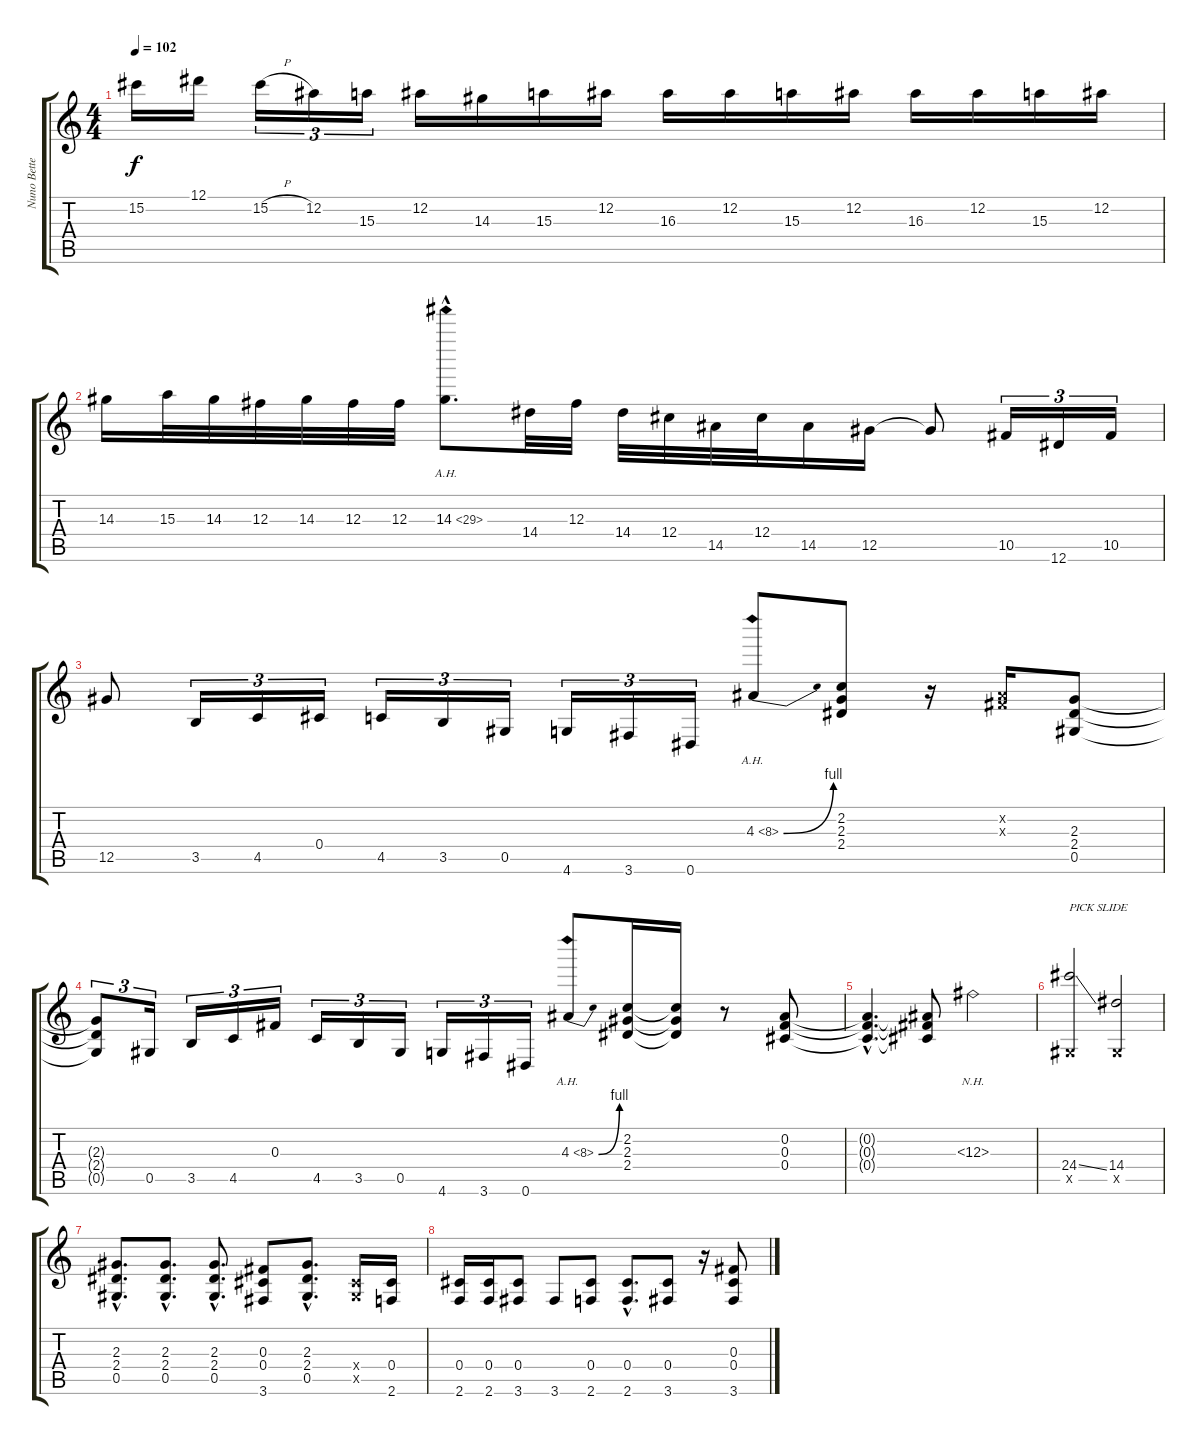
\track ("Nuno Bettencourt" "Nuno Bette") {instrument overdrivenguitar}
\staff {score tabs}
\tuning (Eb4 Bb3 Gb3 Db3 Ab2 Eb2) {hide}
\ts (4 4)
\tempo 102
\clef g2
\ks c
15.2.16{dy f} 12.1.16 15.2{h}.16{tu (3 2)} 12.2.16{tu (3 2)} 15.3.16{tu (3 2)} 12.2.16 14.3.16 15.3.16 12.2.16 16.3.16 12.2.16 15.3.16 12.2.16 16.3.16 12.2.16 15.3.16 12.2.16 |
14.3.16 15.3.32 14.3.32 12.3.32 14.3.32 12.3.32 12.3.32 14.3{ah 15 hac}.8{d} 14.4.32 12.3.32 14.4.32 12.4.32 14.5.32 12.4.32 14.5.16 12.5.16 12.5{t}.8 10.5.16{tu (3 2)} 12.6.16{tu (3 2)} 10.5.16{tu (3 2)} |
12.5.8 3.5.16{tu (3 2)} 4.5.16{tu (3 2)} 0.4.16{tu (3 2)} 4.5.16{tu (3 2)} 3.5.16{tu (3 2)} 0.5.16{tu (3 2)} 4.6.16{tu (3 2)} 3.6.16{tu (3 2)} 0.6.16{tu (3 2)} 4.3{be (bend 0 0 60 4) ah 4}.8 (2.2 2.3 2.4).8 r.16 (0.2{x} 0.3{x}).16 (2.3 2.4 0.5).8 |
(2.3{t} 2.4{t} 0.5{t}).8{tu (3 2)} 0.5.16{tu (3 2)} 3.5.16{tu (3 2)} 4.5.16{tu (3 2)} 0.3.16{tu (3 2)} 4.5.16{tu (3 2)} 3.5.16{tu (3 2)} 0.5.16{tu (3 2)} 4.6.16{tu (3 2)} 3.6.16{tu (3 2)} 0.6.16{tu (3 2)} 4.3{be (bend 0 0 60 4) ah 4}.8 (2.2 2.3 2.4).16 (2.2{t} 2.3{t} 2.4{t}).16 r.8 (0.2 0.3 0.4).8 |
(0.2{hac t} 0.3{hac t} 0.4{hac t}).4{d} (0.2{t} 0.3{t} 0.4{t}).8 12.3{nh}.2 |
(24.4{ss} 0.5{x}).2{txt "PICK SLIDE"} (14.4 0.5{x}).2 |
(2.3{hac} 2.4{hac} 0.5{hac}).8{d} (2.3{hac} 2.4{hac} 0.5{hac}).8{d} (2.3{hac} 2.4{hac} 0.5{hac}).8{d} (0.3 0.4 3.6).8 (2.3{hac} 2.4{hac} 0.5{hac}).8{d} (0.4{x} 0.5{x}).16 (0.4 2.6).16 |
(0.4 2.6).16 (0.4 2.6).16 (0.4 3.6).8 3.6.8 (0.4 2.6).8 (0.4{hac} 2.6{hac}).8{d} (0.4 3.6).8 r.16 (0.3 0.4 3.6).8
